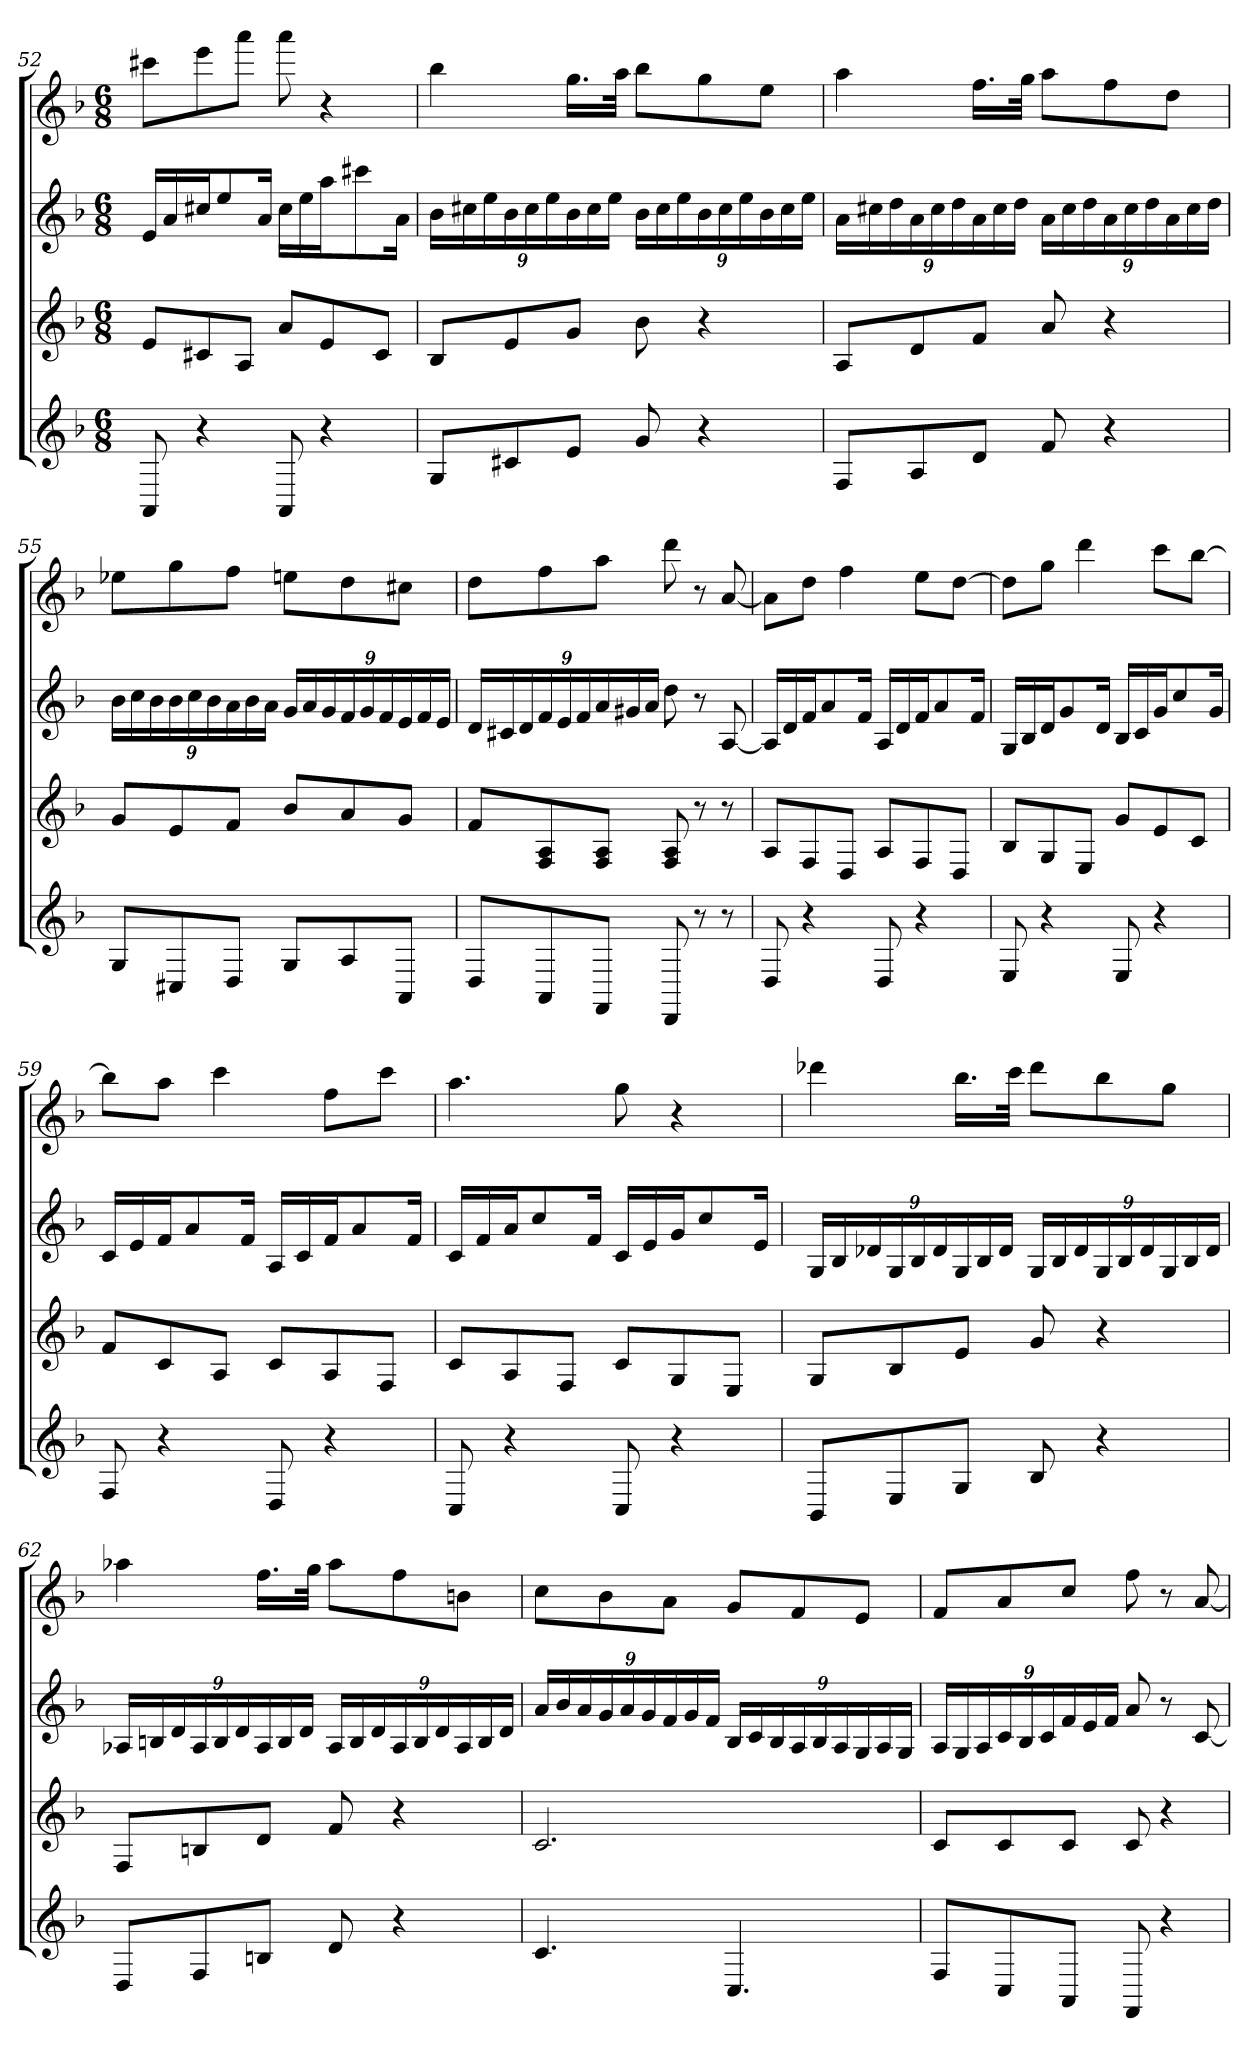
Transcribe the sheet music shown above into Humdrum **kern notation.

**kern	**kern	**kern	**kern
*part4	*part3	*part2	*part1
*staff4	*staff3	*staff2	*staff1
*k[b-]	*k[b-]	*k[b-]	*k[b-]
*d:	*d:	*d:	*d:
*M6/8	*M6/8	*M6/8	*M6/8
=52	=52	=52	=52
8AA	8eL	16eLL	8ccc#XL
.	.	16a	.
4r	8c#X	16cc#XJ	8eee
.	.	8ee	.
.	8AJ	.	8aaaJ
.	.	16aJk	.
8AA	8aL	16cc#LL	8aaa
.	.	16ee	.
4r	8e	16aaJ	4r
.	.	8ccc#X	.
.	8c#J	.	.
.	.	16aJk	.
=53	=53	=53	=53
8GL	8B-L	24b-LL	4bb-
.	.	24cc#X	.
.	.	24ee	.
8c#X	8e	24b-	.
.	.	24cc#	.
.	.	24ee	.
8eJ	8gJ	24b-	16.ggLL
.	.	24cc#	.
.	.	24eeJJ	.
.	.	.	32aaJJk
8g	8b-	24b-LL	8bb-L
.	.	24cc#	.
.	.	24ee	.
4r	4r	24b-	8gg
.	.	24cc#	.
.	.	24ee	.
.	.	24b-	8eeJ
.	.	24cc#	.
.	.	24eeJJ	.
=54	=54	=54	=54
8FL	8AL	24aLL	4aa
.	.	24cc#X	.
.	.	24dd	.
8A	8d	24a	.
.	.	24cc#	.
.	.	24dd	.
8dJ	8fJ	24a	16.ffLL
.	.	24cc#	.
.	.	24ddJJ	.
.	.	.	32ggJJk
8f	8a	24aLL	8aaL
.	.	24cc#	.
.	.	24dd	.
4r	4r	24a	8ff
.	.	24cc#	.
.	.	24dd	.
.	.	24a	8ddJ
.	.	24cc#	.
.	.	24ddJJ	.
=55	=55	=55	=55
8GL	8gL	24b-LL	8ee-XL
.	.	24cc	.
.	.	24b-	.
8C#X	8e	24b-	8gg
.	.	24cc	.
.	.	24b-	.
8DJ	8fJ	24a	8ffJ
.	.	24b-	.
.	.	24aJJ	.
8GL	8b-L	24gLL	8eenL
.	.	24a	.
.	.	24g	.
8A	8a	24f	8dd
.	.	24g	.
.	.	24f	.
8AAJ	8gJ	24e	8cc#XJ
.	.	24f	.
.	.	24eJJ	.
=56	=56	=56	=56
8DL	8fL	24dLL	8ddL
.	.	24c#X	.
.	.	24d	.
8AA	8F 8A	24f	8ff
.	.	24e	.
.	.	24f	.
8FFJ	8F 8AJ	24a	8aaJ
.	.	24g#X	.
.	.	24aJJ	.
8DD	8F 8A	8dd	8ddd
8r	8r	8r	8r
8r	8r	[8A	[8a
=57	=57	=57	=57
8D	8AL	16ALL]	8aL]
.	.	16d	.
4r	8F	16fJ	8ddJ
.	.	8a	.
.	8DJ	.	4ff
.	.	16fJk	.
8D	8AL	16ALL	.
.	.	16d	.
4r	8F	16fJ	8eeL
.	.	8a	.
.	8DJ	.	[8ddJ
.	.	16fJk	.
=58	=58	=58	=58
8E	8B-L	16GLL	8ddL]
.	.	16B-	.
4r	8G	16dJ	8ggJ
.	.	8g	.
.	8EJ	.	4ddd
.	.	16dJk	.
8E	8gL	16B-LL	.
.	.	16c	.
4r	8e	16gJ	8cccL
.	.	8cc	.
.	8cJ	.	[8bb-J
.	.	16gJk	.
=59	=59	=59	=59
8F	8fL	16cLL	8bb-L]
.	.	16e	.
4r	8c	16fJ	8aaJ
.	.	8a	.
.	8AJ	.	4ccc
.	.	16fJk	.
8D	8cL	16ALL	.
.	.	16c	.
4r	8A	16fJ	8ffL
.	.	8a	.
.	8FJ	.	8cccJ
.	.	16fJk	.
=60	=60	=60	=60
8C	8cL	16cLL	4.aa
.	.	16f	.
4r	8A	16aJ	.
.	.	8cc	.
.	8FJ	.	.
.	.	16fJk	.
8C	8cL	16cLL	8gg
.	.	16e	.
4r	8G	16gJ	4r
.	.	8cc	.
.	8EJ	.	.
.	.	16eJk	.
=61	=61	=61	=61
8BB-L	8GL	24GLL	4ddd-X
.	.	24B-	.
.	.	24d-X	.
8E	8B-	24G	.
.	.	24B-	.
.	.	24d-	.
8GJ	8eJ	24G	16.bb-LL
.	.	24B-	.
.	.	24d-JJ	.
.	.	.	32cccJJk
8B-	8g	24GLL	8ddd-L
.	.	24B-	.
.	.	24d-	.
4r	4r	24G	8bb-
.	.	24B-	.
.	.	24d-	.
.	.	24G	8ggJ
.	.	24B-	.
.	.	24d-JJ	.
=62	=62	=62	=62
8DL	8FL	24A-XLL	4aa-X
.	.	24Bn	.
.	.	24d	.
8F	8Bn	24A-	.
.	.	24B	.
.	.	24d	.
8BnJ	8dJ	24A-	16.ffLL
.	.	24B	.
.	.	24dJJ	.
.	.	.	32ggJJk
8d	8f	24A-LL	8aa-L
.	.	24B	.
.	.	24d	.
4r	4r	24A-	8ff
.	.	24B	.
.	.	24d	.
.	.	24A-	8bnJ
.	.	24B	.
.	.	24dJJ	.
=63	=63	=63	=63
4.c	2.c	24aLL	8ccL
.	.	24b-	.
.	.	24a	.
.	.	24g	8b-
.	.	24a	.
.	.	24g	.
.	.	24f	8aJ
.	.	24g	.
.	.	24fJJ	.
4.C	.	24B-LL	8gL
.	.	24c	.
.	.	24B-	.
.	.	24A	8f
.	.	24B-	.
.	.	24A	.
.	.	24G	8eJ
.	.	24A	.
.	.	24GJJ	.
=64	=64	=64	=64
8FL	8cL	24ALL	8fL
.	.	24G	.
.	.	24A	.
8C	8c	24c	8a
.	.	24B-	.
.	.	24c	.
8AAJ	8cJ	24f	8ccJ
.	.	24e	.
.	.	24fJJ	.
8FF	8c	8a	8ff
4r	4r	8r	8r
.	.	[8c	[8a
=	=	=	=
*-	*-	*-	*-
